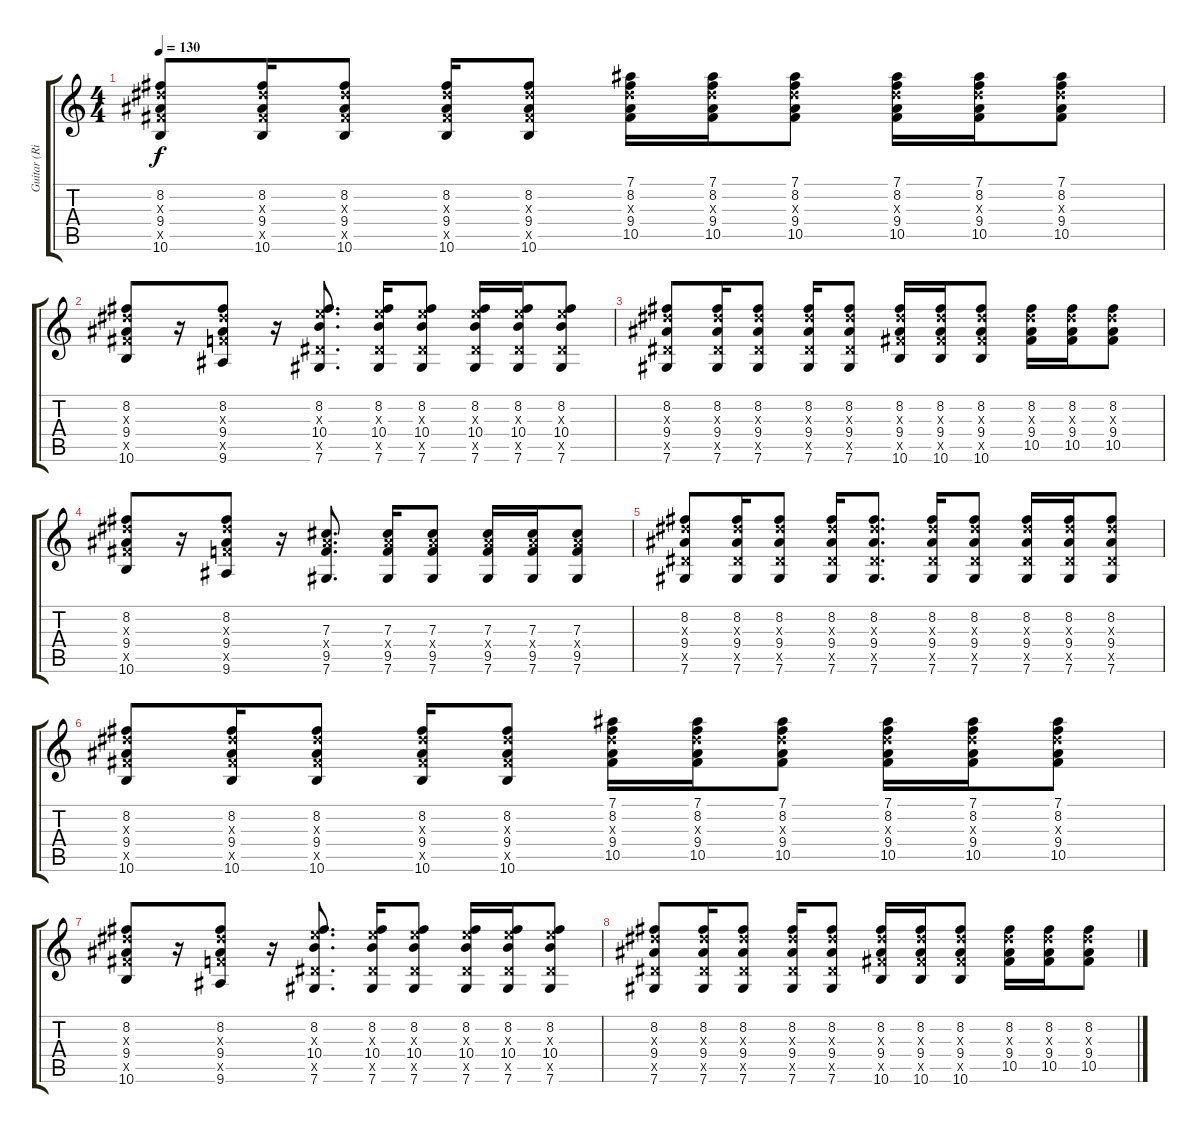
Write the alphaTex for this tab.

\track ("Guitar (Right)" "Guitar (Ri") {instrument distortionguitar}
\staff {score tabs}
\tuning (Eb4 Bb3 Gb3 Db3 Ab2 Db2) {hide}
\ts (4 4)
\tempo 130
\clef g2
\ks c
(8.2 9.3{x} 9.4 10.5{x} 10.6).8{dy f} (8.2 9.3{x} 9.4 10.5{x} 10.6).16 (8.2 9.3{x} 9.4 10.5{x} 10.6).8 (8.2 9.3{x} 9.4 10.5{x} 10.6).16 (8.2 9.3{x} 9.4 10.5{x} 10.6).8 (7.1 8.2 9.3{x} 9.4 10.5).16 (7.1 8.2 9.3{x} 9.4 10.5).16 (7.1 8.2 9.3{x} 9.4 10.5).8 (7.1 8.2 9.3{x} 9.4 10.5).16 (7.1 8.2 9.3{x} 9.4 10.5).16 (7.1 8.2 9.3{x} 9.4 10.5).8 |
(8.2 9.3{x} 9.4 10.5{x} 10.6).8 r.16 (8.2 9.3{x} 9.4 9.5{x} 9.6).8 r.16 (8.2 10.3{x} 10.4 7.5{x} 7.6).8{d} (8.2 10.3{x} 10.4 7.5{x} 7.6).16 (8.2 10.3{x} 10.4 7.5{x} 7.6).8 (8.2 10.3{x} 10.4 7.5{x} 7.6).16 (8.2 10.3{x} 10.4 7.5{x} 7.6).16 (8.2 10.3{x} 10.4 7.5{x} 7.6).8 |
(8.2 9.3{x} 9.4 7.5{x} 7.6).8 (8.2 9.3{x} 9.4 7.5{x} 7.6).16 (8.2 9.3{x} 9.4 7.5{x} 7.6).8 (8.2 9.3{x} 9.4 7.5{x} 7.6).16 (8.2 9.3{x} 9.4 7.5{x} 7.6).8 (8.2 9.3{x} 9.4 10.5{x} 10.6).16 (8.2 9.3{x} 9.4 10.5{x} 10.6).16 (8.2 9.3{x} 9.4 10.5{x} 10.6).8 (8.2 9.3{x} 9.4 10.5).16 (8.2 9.3{x} 9.4 10.5).16 (8.2 9.3{x} 9.4 10.5).8 |
(8.2 9.3{x} 9.4 10.5{x} 10.6).8 r.16 (8.2 9.3{x} 9.4 9.5{x} 9.6).8 r.16 (7.3 9.4{x} 9.5 7.6).8{d} (7.3 9.4{x} 9.5 7.6).16 (7.3 9.4{x} 9.5 7.6).8 (7.3 9.4{x} 9.5 7.6).16 (7.3 9.4{x} 9.5 7.6).16 (7.3 9.4{x} 9.5 7.6).8 |
(8.2 9.3{x} 9.4 7.5{x} 7.6).8 (8.2 9.3{x} 9.4 7.5{x} 7.6).16 (8.2 9.3{x} 9.4 7.5{x} 7.6).8 (8.2 9.3{x} 9.4 7.5{x} 7.6).16 (8.2 9.3{x} 9.4 7.5{x} 7.6).8{d} (8.2 9.3{x} 9.4 7.5{x} 7.6).16 (8.2 9.3{x} 9.4 7.5{x} 7.6).8 (8.2 9.3{x} 9.4 7.5{x} 7.6).16 (8.2 9.3{x} 9.4 7.5{x} 7.6).16 (8.2 9.3{x} 9.4 7.5{x} 7.6).8 |
(8.2 9.3{x} 9.4 10.5{x} 10.6).8 (8.2 9.3{x} 9.4 10.5{x} 10.6).16 (8.2 9.3{x} 9.4 10.5{x} 10.6).8 (8.2 9.3{x} 9.4 10.5{x} 10.6).16 (8.2 9.3{x} 9.4 10.5{x} 10.6).8 (7.1 8.2 9.3{x} 9.4 10.5).16 (7.1 8.2 9.3{x} 9.4 10.5).16 (7.1 8.2 9.3{x} 9.4 10.5).8 (7.1 8.2 9.3{x} 9.4 10.5).16 (7.1 8.2 9.3{x} 9.4 10.5).16 (7.1 8.2 9.3{x} 9.4 10.5).8 |
(8.2 9.3{x} 9.4 10.5{x} 10.6).8 r.16 (8.2 9.3{x} 9.4 9.5{x} 9.6).8 r.16 (8.2 10.3{x} 10.4 7.5{x} 7.6).8{d} (8.2 10.3{x} 10.4 7.5{x} 7.6).16 (8.2 10.3{x} 10.4 7.5{x} 7.6).8 (8.2 10.3{x} 10.4 7.5{x} 7.6).16 (8.2 10.3{x} 10.4 7.5{x} 7.6).16 (8.2 10.3{x} 10.4 7.5{x} 7.6).8 |
(8.2 9.3{x} 9.4 7.5{x} 7.6).8 (8.2 9.3{x} 9.4 7.5{x} 7.6).16 (8.2 9.3{x} 9.4 7.5{x} 7.6).8 (8.2 9.3{x} 9.4 7.5{x} 7.6).16 (8.2 9.3{x} 9.4 7.5{x} 7.6).8 (8.2 9.3{x} 9.4 10.5{x} 10.6).16 (8.2 9.3{x} 9.4 10.5{x} 10.6).16 (8.2 9.3{x} 9.4 10.5{x} 10.6).8 (8.2 9.3{x} 9.4 10.5).16 (8.2 9.3{x} 9.4 10.5).16 (8.2 9.3{x} 9.4 10.5).8
